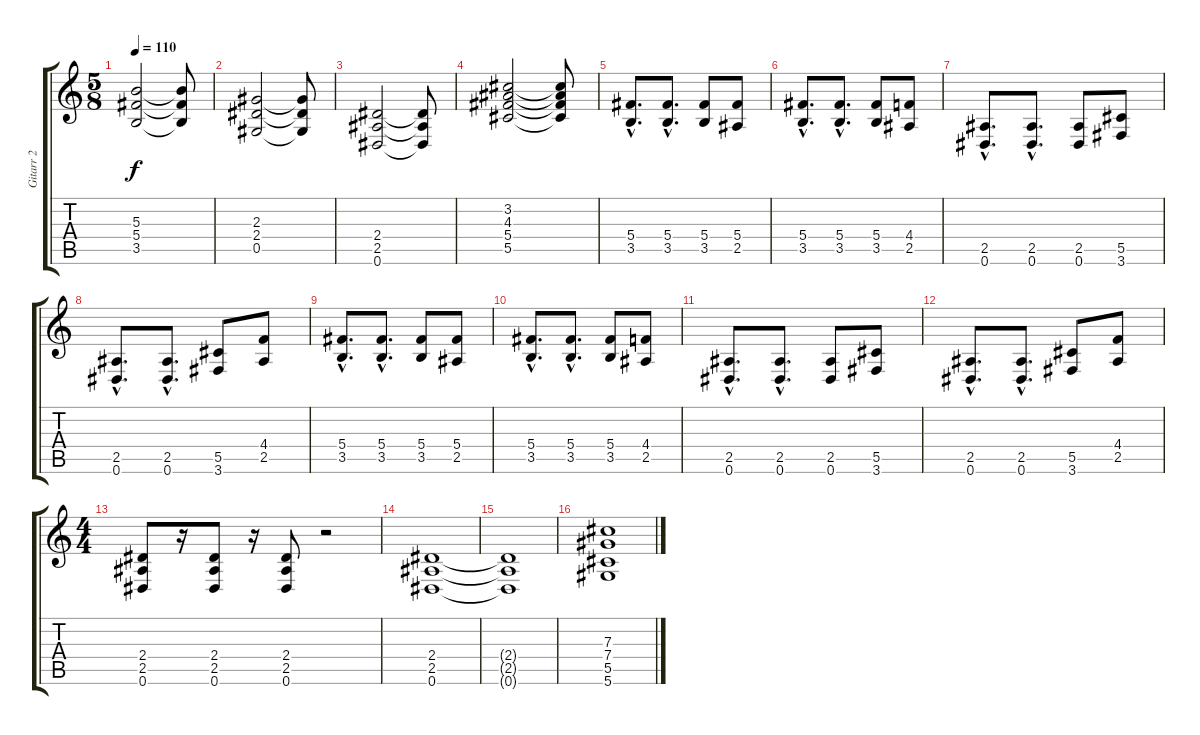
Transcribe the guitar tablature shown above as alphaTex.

\track ("Gitarr 2" "Gitarr 2") {instrument distortionguitar}
\staff {score tabs}
\tuning (Eb4 Bb3 Gb3 Db3 Ab2 Eb2) {hide}
\ts (5 8)
\tempo 110
\clef g2
\ks c
(5.3 5.4 3.5).2{dy f} (5.3{t} 5.4{t} 3.5{t}).8 |
(2.3 2.4 0.5).2 (2.3{t} 2.4{t} 0.5{t}).8 |
(2.4 2.5 0.6).2 (2.4{t} 2.5{t} 0.6{t}).8 |
(3.2 4.3 5.4 5.5).2 (3.2{t} 4.3{t} 5.4{t} 5.5{t}).8 |
(5.4{hac} 3.5{hac}).8{d} (5.4{hac} 3.5{hac}).8{d} (5.4 3.5).8 (5.4 2.5).8 |
(5.4{hac} 3.5{hac}).8{d} (5.4{hac} 3.5{hac}).8{d} (5.4 3.5).8 (4.4 2.5).8 |
(2.5{hac} 0.6{hac}).8{d} (2.5{hac} 0.6{hac}).8{d} (2.5 0.6).8 (5.5 3.6).8 |
(2.5{hac} 0.6{hac}).8{d} (2.5{hac} 0.6{hac}).8{d} (5.5 3.6).8 (4.4 2.5).8 |
(5.4{hac} 3.5{hac}).8{d} (5.4{hac} 3.5{hac}).8{d} (5.4 3.5).8 (5.4 2.5).8 |
(5.4{hac} 3.5{hac}).8{d} (5.4{hac} 3.5{hac}).8{d} (5.4 3.5).8 (4.4 2.5).8 |
(2.5{hac} 0.6{hac}).8{d} (2.5{hac} 0.6{hac}).8{d} (2.5 0.6).8 (5.5 3.6).8 |
(2.5{hac} 0.6{hac}).8{d} (2.5{hac} 0.6{hac}).8{d} (5.5 3.6).8 (4.4 2.5).8 |
\ts (4 4)
(2.4 2.5 0.6).8 r.16 (2.4 2.5 0.6).8 r.16 (2.4 2.5 0.6).8 r.2 |
(2.4 2.5 0.6).1 |
(2.4{t} 2.5{t} 0.6{t}).1 |
(7.3 7.4 5.5 5.6).1
